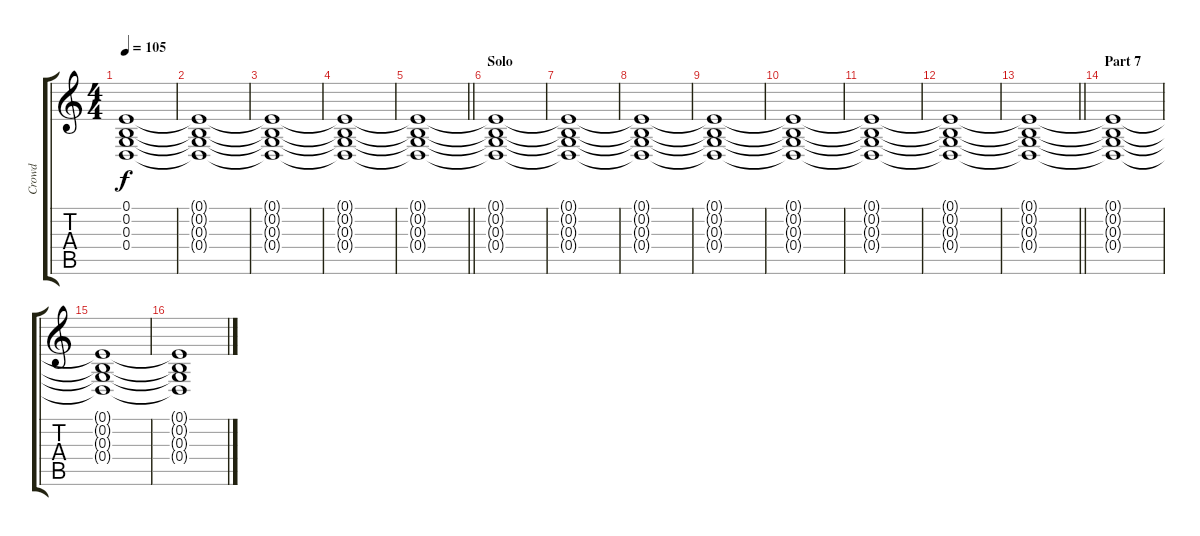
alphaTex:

\track ("Crowd" "Crowd") {instrument applause}
\staff {score tabs}
\tuning (E4 B3 G3 D3 A2 E2) {hide}
\ts (4 4)
\tempo 105
\clef g2
\ks c
(0.1{t} 0.2{t} 0.3{t} 0.4{t}).1{dy f} |
(0.1{t} 0.2{t} 0.3{t} 0.4{t}).1 |
(0.1{t} 0.2{t} 0.3{t} 0.4{t}).1 |
(0.1{t} 0.2{t} 0.3{t} 0.4{t}).1 |
\barLineRight lightlight
(0.1{t} 0.2{t} 0.3{t} 0.4{t}).1 |
\section ("" "Solo")
(0.1{t} 0.2{t} 0.3{t} 0.4{t}).1 |
(0.1{t} 0.2{t} 0.3{t} 0.4{t}).1 |
(0.1{t} 0.2{t} 0.3{t} 0.4{t}).1 |
(0.1{t} 0.2{t} 0.3{t} 0.4{t}).1 |
(0.1{t} 0.2{t} 0.3{t} 0.4{t}).1 |
(0.1{t} 0.2{t} 0.3{t} 0.4{t}).1 |
(0.1{t} 0.2{t} 0.3{t} 0.4{t}).1 |
\barLineRight lightlight
(0.1{t} 0.2{t} 0.3{t} 0.4{t}).1 |
\section ("" "Part 7")
(0.1{t} 0.2{t} 0.3{t} 0.4{t}).1 |
(0.1{t} 0.2{t} 0.3{t} 0.4{t}).1 |
(0.1{t} 0.2{t} 0.3{t} 0.4{t}).1
